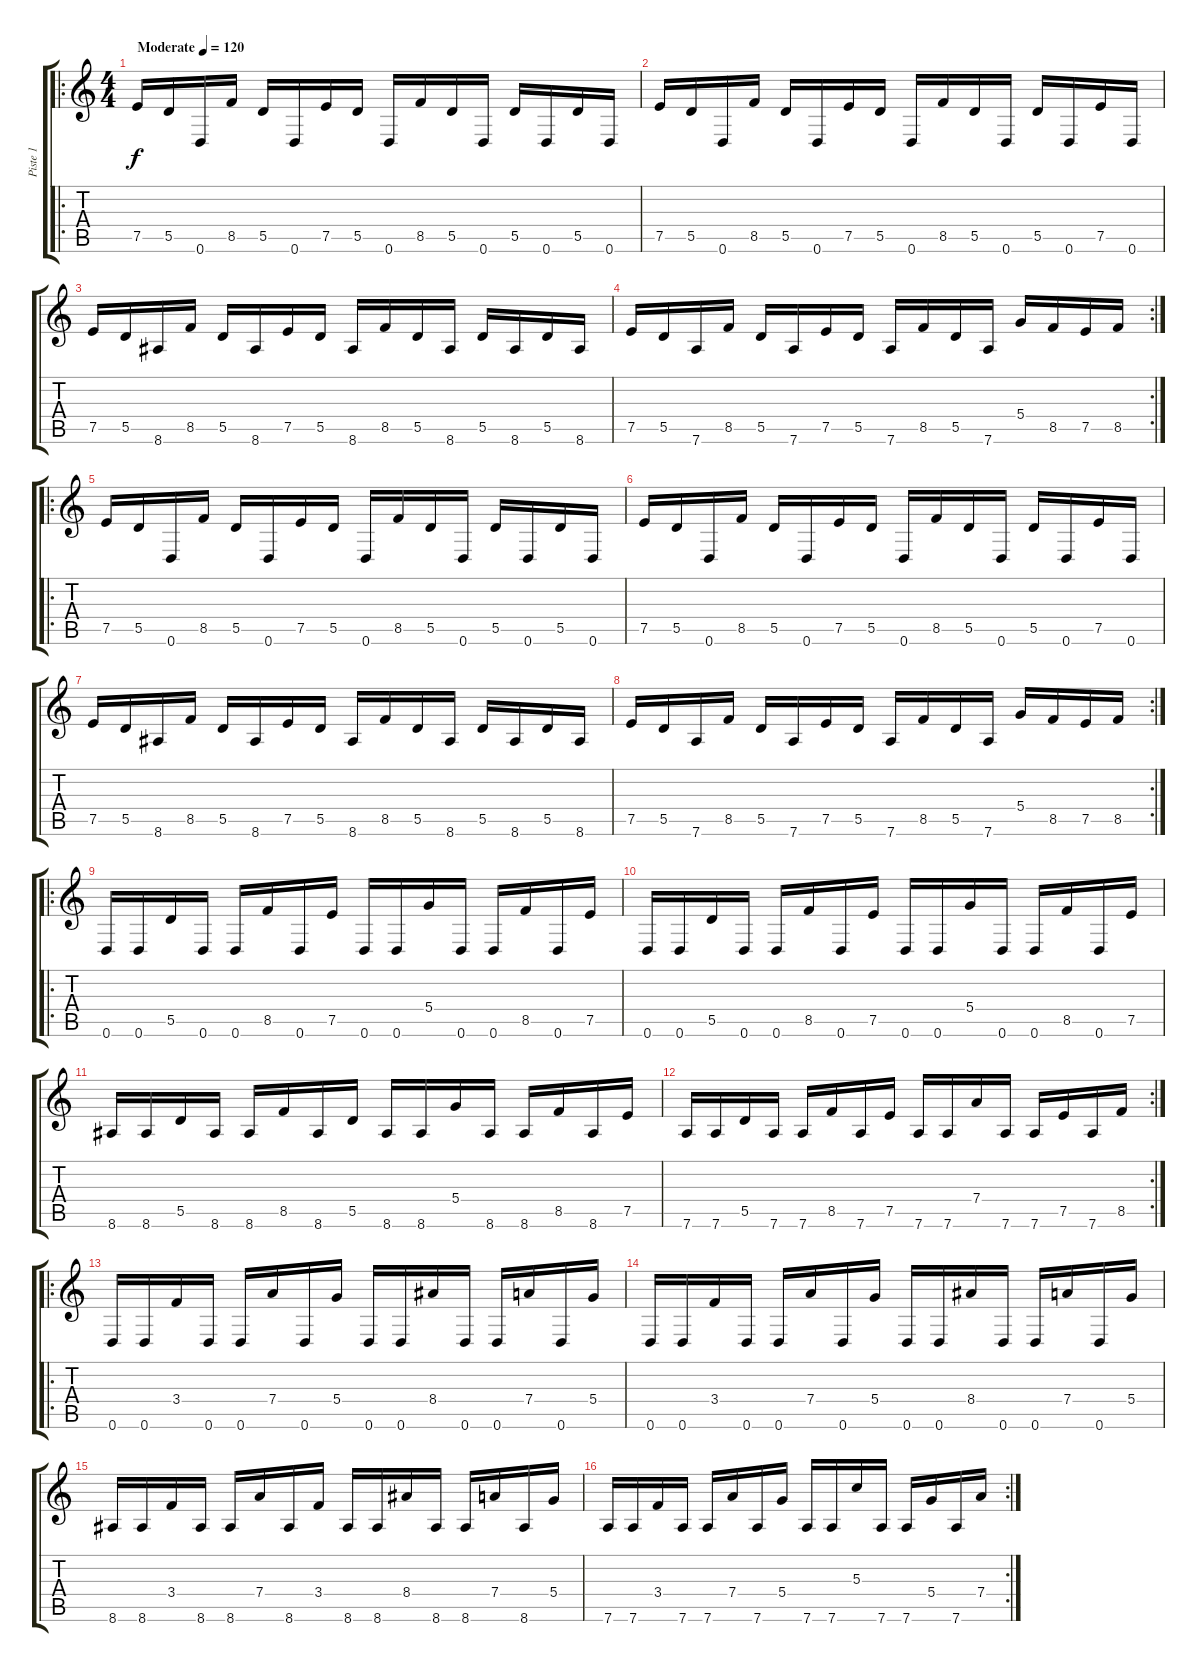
\track ("Piste 1" "Piste 1") {instrument distortionguitar}
\staff {score tabs}
\tuning (E4 B3 G3 D3 A2 D2) {hide}
\ro
\ts (4 4)
\tempo (120 "Moderate")
\clef g2
\ks c
7.5.16{dy f instrument distortionguitar} 5.5.16 0.6.16 8.5.16 5.5.16 0.6.16 7.5.16 5.5.16 0.6.16 8.5.16 5.5.16 0.6.16 5.5.16 0.6.16 5.5.16 0.6.16 |
7.5.16 5.5.16 0.6.16 8.5.16 5.5.16 0.6.16 7.5.16 5.5.16 0.6.16 8.5.16 5.5.16 0.6.16 5.5.16 0.6.16 7.5.16 0.6.16 |
7.5.16 5.5.16 8.6.16 8.5.16 5.5.16 8.6.16 7.5.16 5.5.16 8.6.16 8.5.16 5.5.16 8.6.16 5.5.16 8.6.16 5.5.16 8.6.16 |
\rc 2
7.5.16 5.5.16 7.6.16 8.5.16 5.5.16 7.6.16 7.5.16 5.5.16 7.6.16 8.5.16 5.5.16 7.6.16 5.4.16 8.5.16 7.5.16 8.5.16 |
\ro
7.5.16 5.5.16 0.6.16 8.5.16 5.5.16 0.6.16 7.5.16 5.5.16 0.6.16 8.5.16 5.5.16 0.6.16 5.5.16 0.6.16 5.5.16 0.6.16 |
7.5.16 5.5.16 0.6.16 8.5.16 5.5.16 0.6.16 7.5.16 5.5.16 0.6.16 8.5.16 5.5.16 0.6.16 5.5.16 0.6.16 7.5.16 0.6.16 |
7.5.16 5.5.16 8.6.16 8.5.16 5.5.16 8.6.16 7.5.16 5.5.16 8.6.16 8.5.16 5.5.16 8.6.16 5.5.16 8.6.16 5.5.16 8.6.16 |
\rc 2
7.5.16 5.5.16 7.6.16 8.5.16 5.5.16 7.6.16 7.5.16 5.5.16 7.6.16 8.5.16 5.5.16 7.6.16 5.4.16 8.5.16 7.5.16 8.5.16 |
\ro
0.6.16 0.6.16 5.5.16 0.6.16 0.6.16 8.5.16 0.6.16 7.5.16 0.6.16 0.6.16 5.4.16 0.6.16 0.6.16 8.5.16 0.6.16 7.5.16 |
0.6.16 0.6.16 5.5.16 0.6.16 0.6.16 8.5.16 0.6.16 7.5.16 0.6.16 0.6.16 5.4.16 0.6.16 0.6.16 8.5.16 0.6.16 7.5.16 |
8.6.16 8.6.16 5.5.16 8.6.16 8.6.16 8.5.16 8.6.16 5.5.16 8.6.16 8.6.16 5.4.16 8.6.16 8.6.16 8.5.16 8.6.16 7.5.16 |
\rc 2
7.6.16 7.6.16 5.5.16 7.6.16 7.6.16 8.5.16 7.6.16 7.5.16 7.6.16 7.6.16 7.4.16 7.6.16 7.6.16 7.5.16 7.6.16 8.5.16 |
\ro
0.6.16 0.6.16 3.4.16 0.6.16 0.6.16 7.4.16 0.6.16 5.4.16 0.6.16 0.6.16 8.4.16 0.6.16 0.6.16 7.4.16 0.6.16 5.4.16 |
0.6.16 0.6.16 3.4.16 0.6.16 0.6.16 7.4.16 0.6.16 5.4.16 0.6.16 0.6.16 8.4.16 0.6.16 0.6.16 7.4.16 0.6.16 5.4.16 |
8.6.16 8.6.16 3.4.16 8.6.16 8.6.16 7.4.16 8.6.16 3.4.16 8.6.16 8.6.16 8.4.16 8.6.16 8.6.16 7.4.16 8.6.16 5.4.16 |
\rc 2
7.6.16 7.6.16 3.4.16 7.6.16 7.6.16 7.4.16 7.6.16 5.4.16 7.6.16 7.6.16 5.3.16 7.6.16 7.6.16 5.4.16 7.6.16 7.4.16
